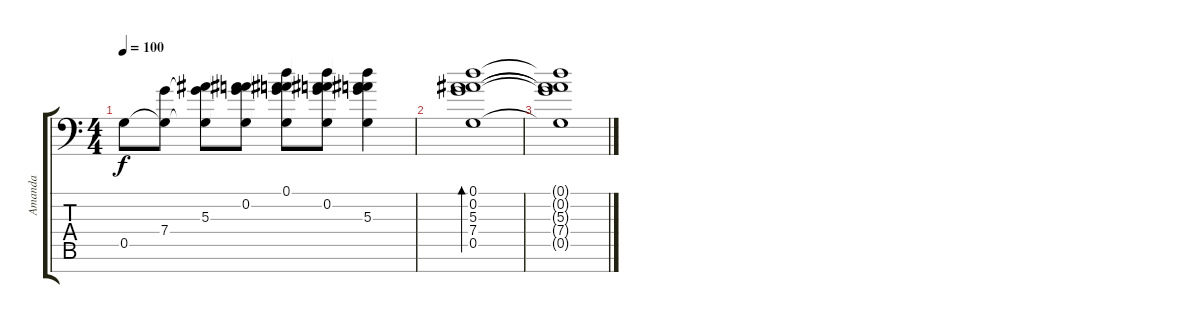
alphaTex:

\track ("Amanda" "Amanda") {instrument electricguitarclean}
\staff {score tabs}
\tuning (D4 A3 F3 C3 G2 D2 G1) {hide}
\ts (4 4)
\tempo 100
\clef f4
\ks c
0.5.8{dy f volume 16 instrument electricguitarclean} (7.4 0.5{t}).8 (5.3 7.4{t} 0.5{t}).8 (0.2 5.3{t} 7.4{t} 0.5{t}).8 (0.1 0.2{t} 5.3{t} 7.4{t} 0.5{t}).8 (0.1{t} 0.2 5.3{t} 7.4{t} 0.5{t}).8 (0.1{t} 0.2{t} 5.3 7.4{t} 0.5{t}).4 |
(0.1 0.2 5.3 7.4 0.5).1{bd 480 volume 16} |
(0.1{t} 0.2{t} 5.3{t} 7.4{t} 0.5{t}).1{volume 16}
